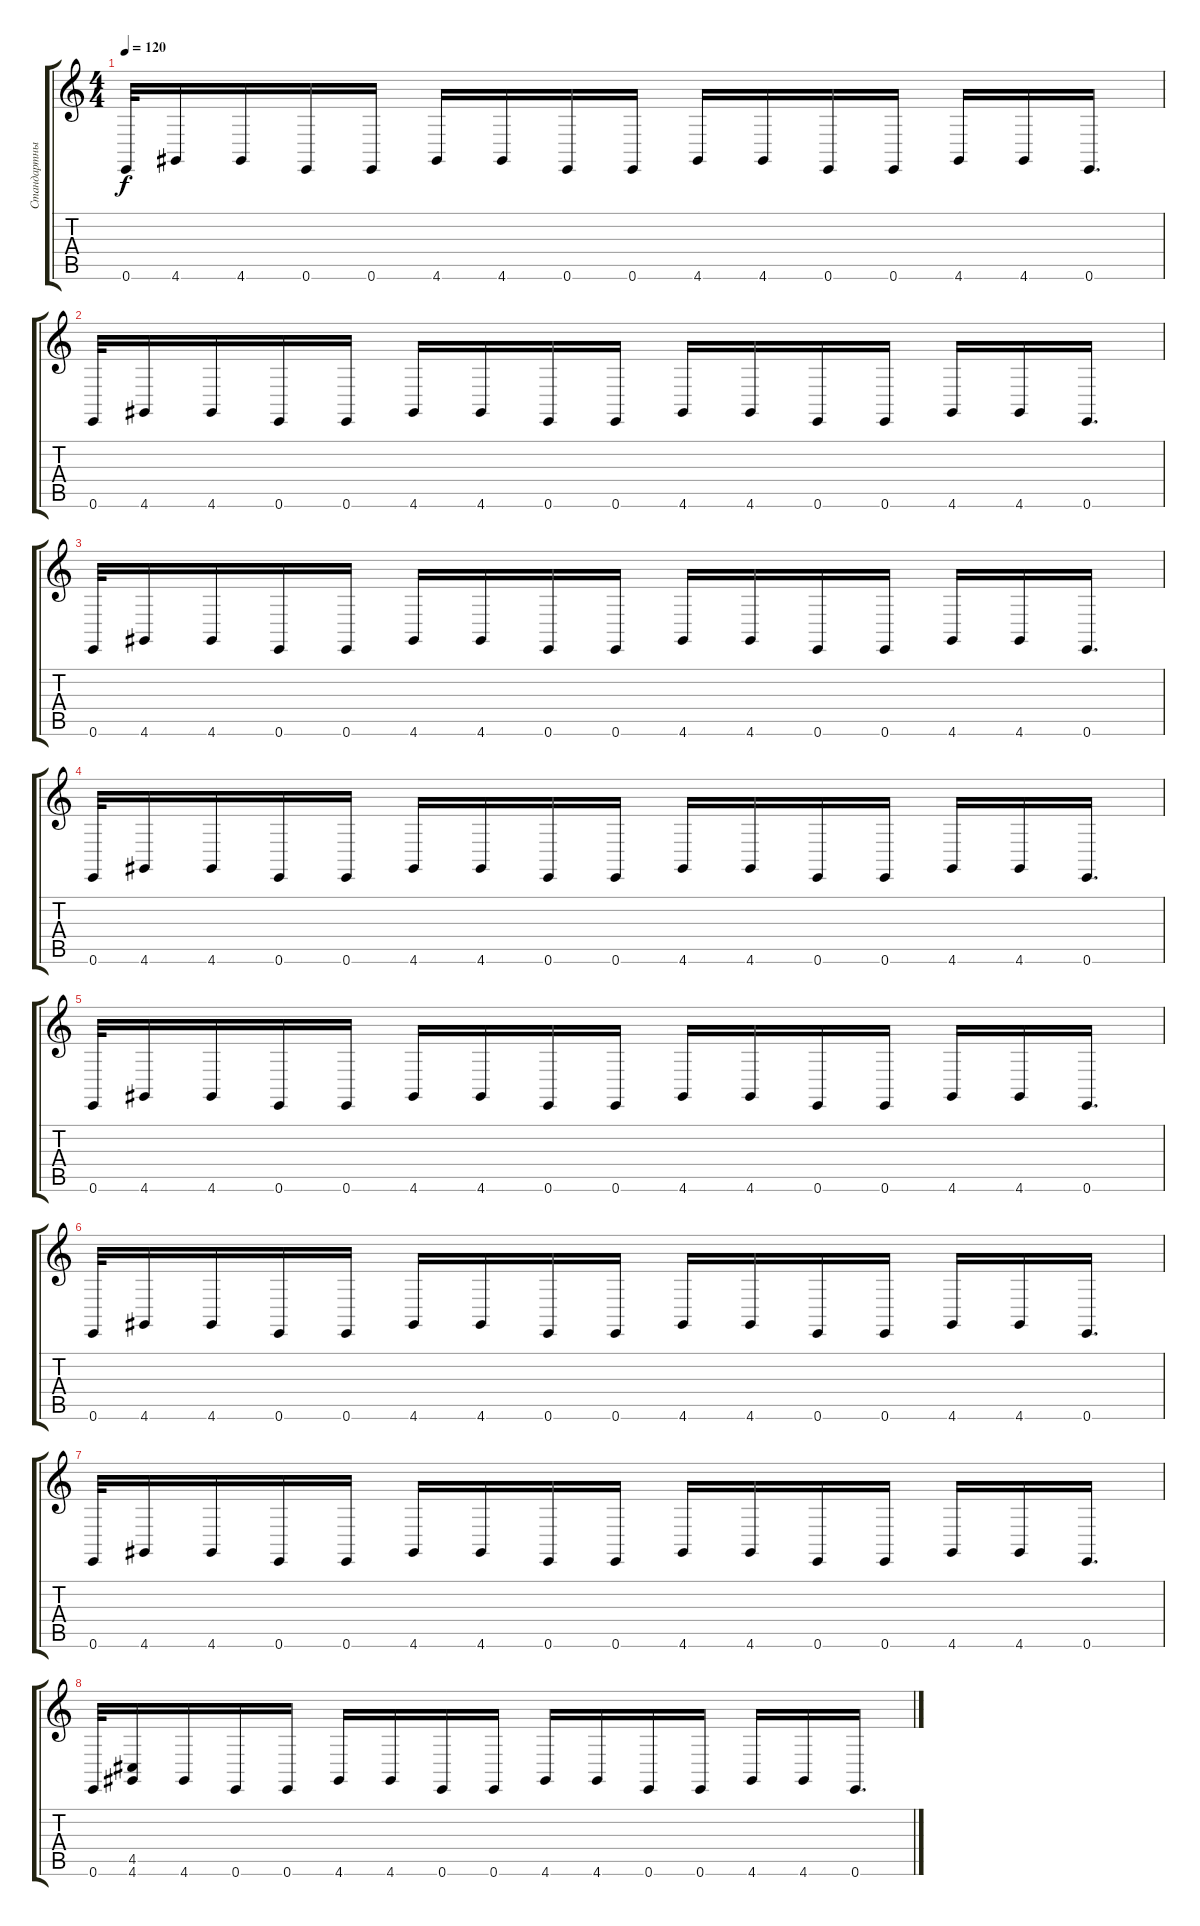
\track ("Стандартный Набор" "Стандартны") {instrument synthdrum}
\staff {score tabs}
\tuning (E4 B3 G3 D3 A2 E2) {hide}
\ts (4 4)
\tempo 120
\clef g2
\ks c
0.6.32{dy f} 4.6.16 4.6.16 0.6.16 0.6.16 4.6.16 4.6.16 0.6.16 0.6.16 4.6.16 4.6.16 0.6.16 0.6.16 4.6.16 4.6.16 0.6.16{d} |
0.6.32 4.6.16 4.6.16 0.6.16 0.6.16 4.6.16 4.6.16 0.6.16 0.6.16 4.6.16 4.6.16 0.6.16 0.6.16 4.6.16 4.6.16 0.6.16{d} |
0.6.32 4.6.16 4.6.16 0.6.16 0.6.16 4.6.16 4.6.16 0.6.16 0.6.16 4.6.16 4.6.16 0.6.16 0.6.16 4.6.16 4.6.16 0.6.16{d} |
0.6.32 4.6.16 4.6.16 0.6.16 0.6.16 4.6.16 4.6.16 0.6.16 0.6.16 4.6.16 4.6.16 0.6.16 0.6.16 4.6.16 4.6.16 0.6.16{d} |
0.6.32 4.6.16 4.6.16 0.6.16 0.6.16 4.6.16 4.6.16 0.6.16 0.6.16 4.6.16 4.6.16 0.6.16 0.6.16 4.6.16 4.6.16 0.6.16{d} |
0.6.32 4.6.16 4.6.16 0.6.16 0.6.16 4.6.16 4.6.16 0.6.16 0.6.16 4.6.16 4.6.16 0.6.16 0.6.16 4.6.16 4.6.16 0.6.16{d} |
0.6.32 4.6.16 4.6.16 0.6.16 0.6.16 4.6.16 4.6.16 0.6.16 0.6.16 4.6.16 4.6.16 0.6.16 0.6.16 4.6.16 4.6.16 0.6.16{d} |
0.6.32 (4.5 4.6).16 4.6.16 0.6.16 0.6.16 4.6.16 4.6.16 0.6.16 0.6.16 4.6.16 4.6.16 0.6.16 0.6.16 4.6.16 4.6.16 0.6.16{d}
